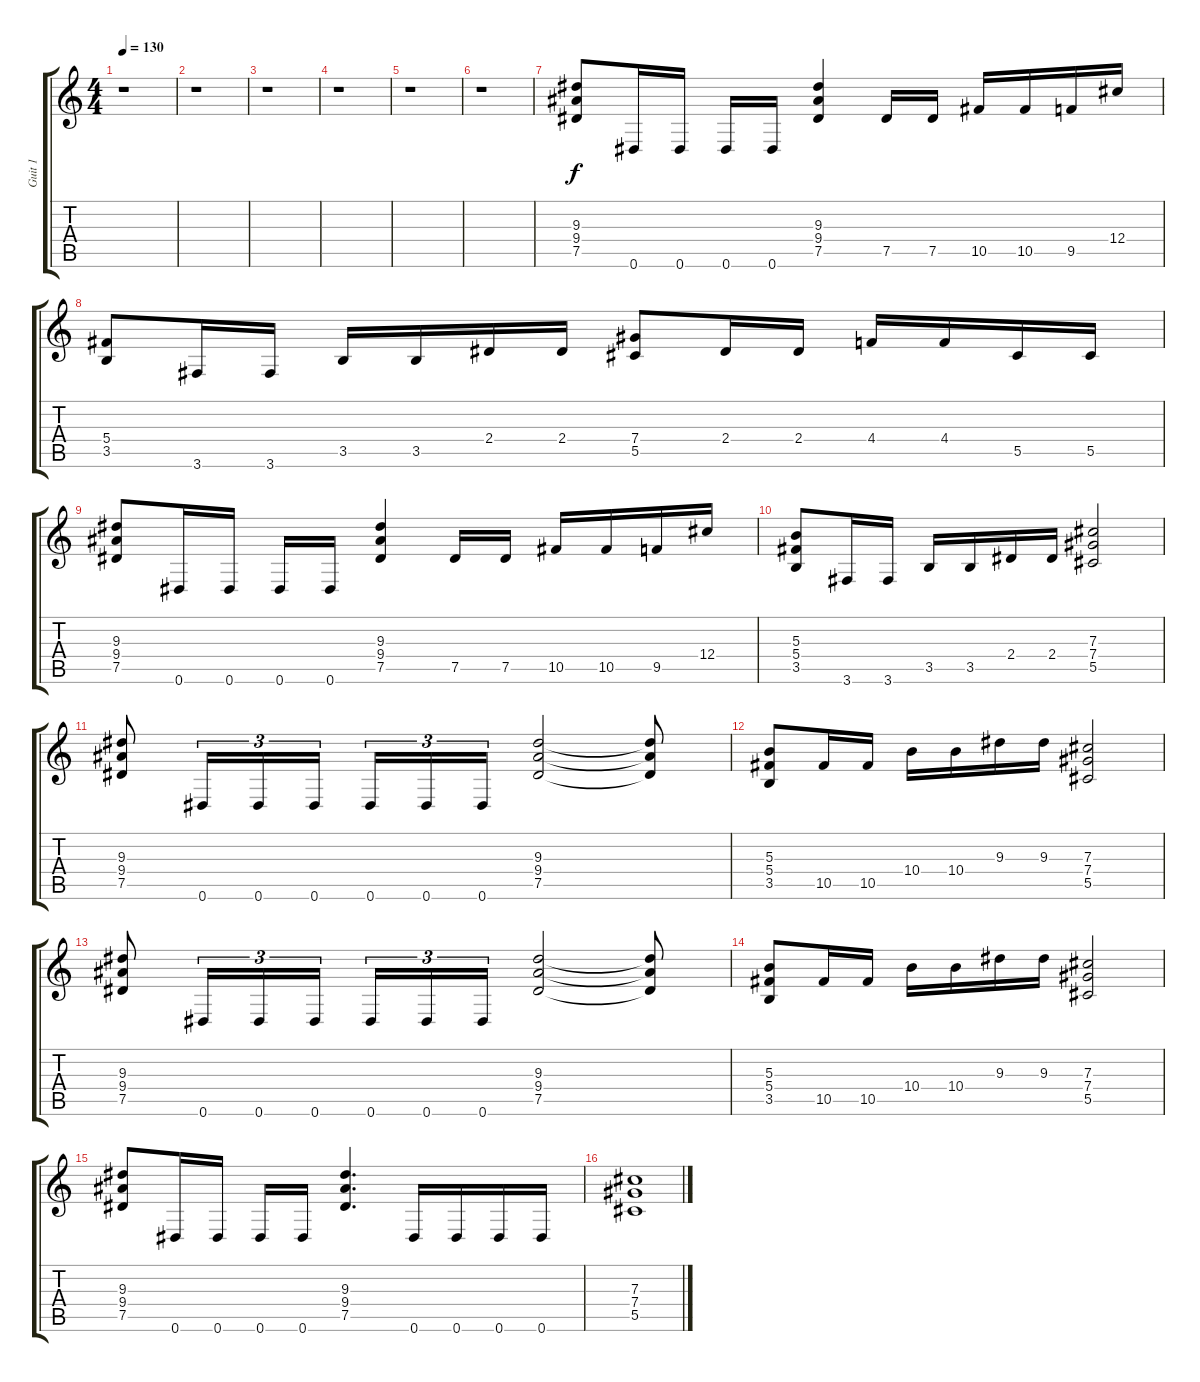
\track ("Guit 1" "Guit 1") {instrument distortionguitar}
\staff {score tabs}
\tuning (Eb4 Bb3 Gb3 Db3 Ab2 Eb2) {hide}
\ts (4 4)
\tempo 130
\clef g2
\ks c
r.1{dy f instrument distortionguitar} |
r.1 |
r.1 |
r.1 |
r.1 |
r.1 |
(9.3 9.4 7.5).8 0.6.16 0.6.16 0.6.16 0.6.16 (9.3 9.4 7.5).4 7.5.16 7.5.16 10.5.16 10.5.16 9.5.16 12.4.16 |
(5.4 3.5).8 3.6.16 3.6.16 3.5.16 3.5.16 2.4.16 2.4.16 (7.4 5.5).8 2.4.16 2.4.16 4.4.16 4.4.16 5.5.16 5.5.16 |
(9.3 9.4 7.5).8 0.6.16 0.6.16 0.6.16 0.6.16 (9.3 9.4 7.5).4 7.5.16 7.5.16 10.5.16 10.5.16 9.5.16 12.4.16 |
(5.3 5.4 3.5).8 3.6.16 3.6.16 3.5.16 3.5.16 2.4.16 2.4.16 (7.3 7.4 5.5).2 |
(9.3 9.4 7.5).8 0.6.16{tu (3 2)} 0.6.16{tu (3 2)} 0.6.16{tu (3 2)} 0.6.16{tu (3 2)} 0.6.16{tu (3 2)} 0.6.16{tu (3 2)} (9.3 9.4 7.5).2 (9.3{t} 9.4{t} 7.5{t}).8 |
(5.3 5.4 3.5).8 10.5.16 10.5.16 10.4.16 10.4.16 9.3.16 9.3.16 (7.3 7.4 5.5).2 |
(9.3 9.4 7.5).8 0.6.16{tu (3 2)} 0.6.16{tu (3 2)} 0.6.16{tu (3 2)} 0.6.16{tu (3 2)} 0.6.16{tu (3 2)} 0.6.16{tu (3 2)} (9.3 9.4 7.5).2 (9.3{t} 9.4{t} 7.5{t}).8 |
(5.3 5.4 3.5).8 10.5.16 10.5.16 10.4.16 10.4.16 9.3.16 9.3.16 (7.3 7.4 5.5).2 |
(9.3 9.4 7.5).8 0.6.16 0.6.16 0.6.16 0.6.16 (9.3 9.4 7.5).4{d} 0.6.16 0.6.16 0.6.16 0.6.16 |
(7.3 7.4 5.5).1
